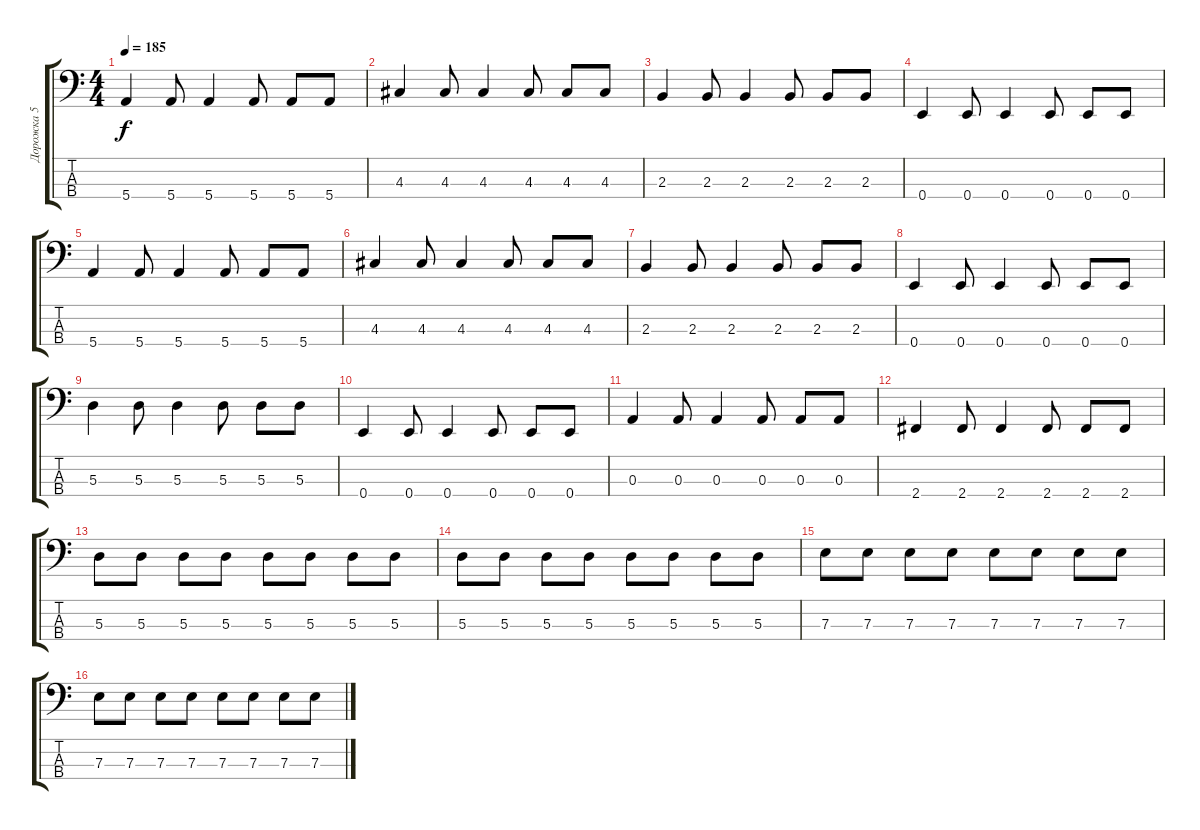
\track ("Дорожка 5" "Дорожка 5") {instrument electricbassfinger}
\staff {score tabs}
\tuning (G2 D2 A1 E1) {hide}
\ts (4 4)
\tempo 185
\clef f4
\ks c
5.4.4{dy f} 5.4.8 5.4.4 5.4.8 5.4.8 5.4.8 |
4.3.4 4.3.8 4.3.4 4.3.8 4.3.8 4.3.8 |
2.3.4 2.3.8 2.3.4 2.3.8 2.3.8 2.3.8 |
0.4.4 0.4.8 0.4.4 0.4.8 0.4.8 0.4.8 |
5.4.4 5.4.8 5.4.4 5.4.8 5.4.8 5.4.8 |
4.3.4 4.3.8 4.3.4 4.3.8 4.3.8 4.3.8 |
2.3.4 2.3.8 2.3.4 2.3.8 2.3.8 2.3.8 |
0.4.4 0.4.8 0.4.4 0.4.8 0.4.8 0.4.8 |
5.3.4 5.3.8 5.3.4 5.3.8 5.3.8 5.3.8 |
0.4.4 0.4.8 0.4.4 0.4.8 0.4.8 0.4.8 |
0.3.4 0.3.8 0.3.4 0.3.8 0.3.8 0.3.8 |
2.4.4 2.4.8 2.4.4 2.4.8 2.4.8 2.4.8 |
5.3.8 5.3.8 5.3.8 5.3.8 5.3.8 5.3.8 5.3.8 5.3.8 |
5.3.8 5.3.8 5.3.8 5.3.8 5.3.8 5.3.8 5.3.8 5.3.8 |
7.3.8 7.3.8 7.3.8 7.3.8 7.3.8 7.3.8 7.3.8 7.3.8 |
7.3.8 7.3.8 7.3.8 7.3.8 7.3.8 7.3.8 7.3.8 7.3.8
